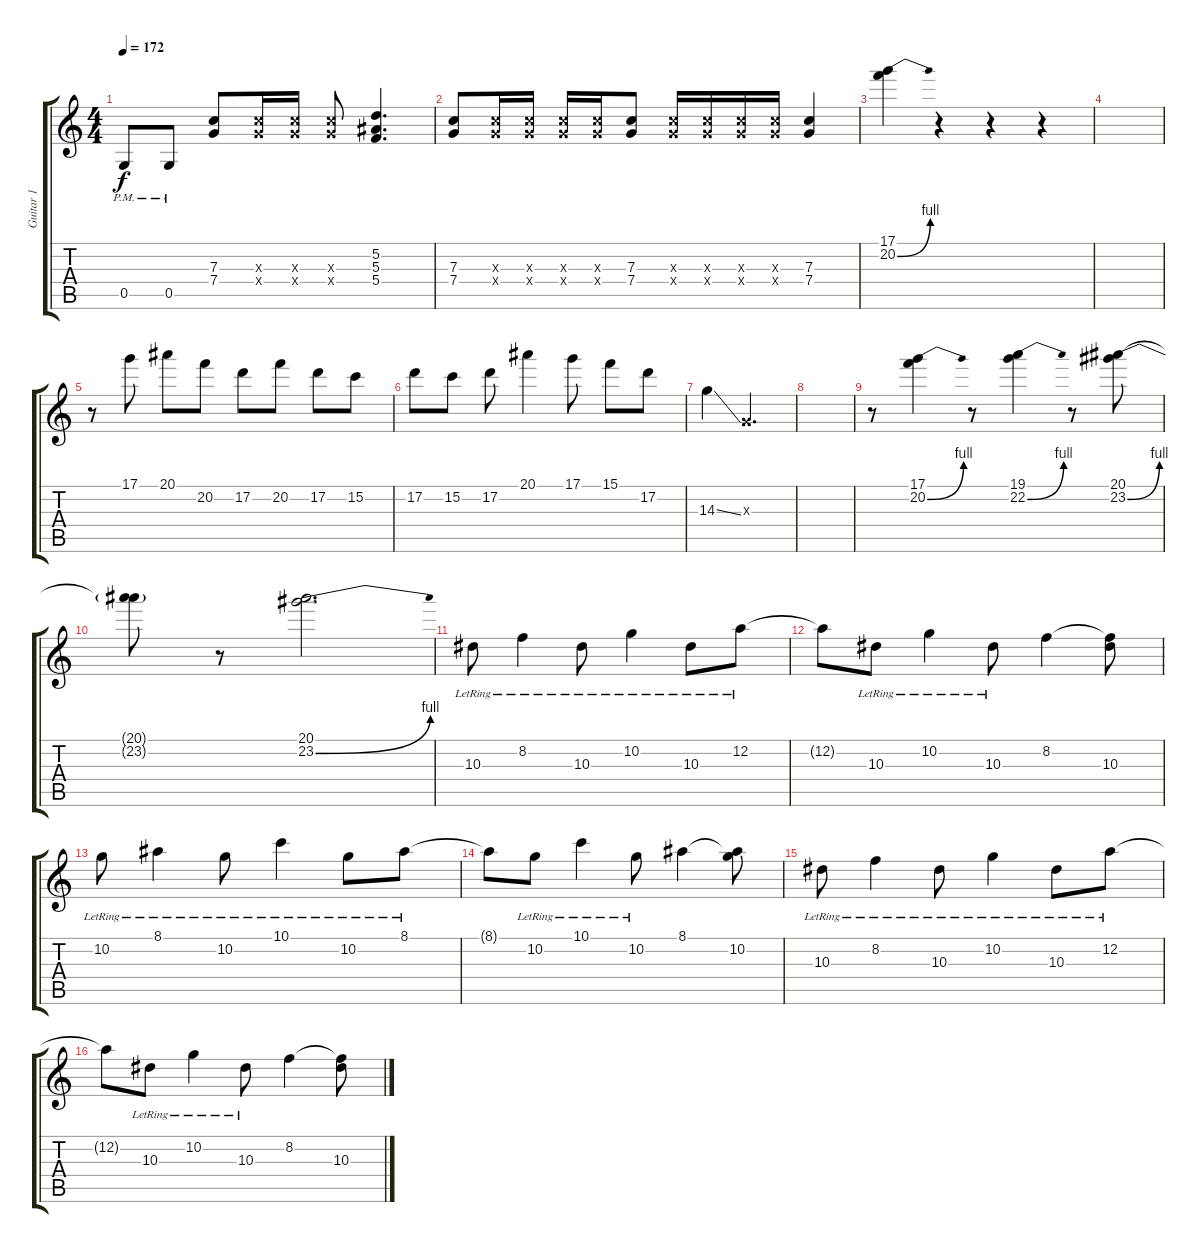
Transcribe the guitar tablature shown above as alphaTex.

\track ("Guitar 1" "Guitar 1") {instrument overdrivenguitar}
\staff {score tabs}
\tuning (D4 A3 F3 C3 G2 D2) {hide}
\ts (4 4)
\tempo 172
\clef g2
\ks c
0.5{pm}.8{dy f} 0.5{pm}.8 (7.3 7.4).8 (7.3{x} 7.4{x}).16 (7.3{x} 7.4{x}).16 (7.3{x} 7.4{x}).8 (5.2 5.3 5.4).4{d} |
(7.3 7.4).8 (7.3{x} 7.4{x}).16 (7.3{x} 7.4{x}).16 (7.3{x} 7.4{x}).16 (7.3{x} 7.4{x}).16 (7.3 7.4).8 (7.3{x} 7.4{x}).16 (7.3{x} 7.4{x}).16 (7.3{x} 7.4{x}).16 (7.3{x} 7.4{x}).16 (7.3 7.4).4 |
(17.1 20.2{be (bend 0 0 60 4)}).4 r.4 r.4 r.4 |
|
r.8 17.1.8 20.1.8 20.2.8 17.2.8 20.2.8 17.2.8 15.2.8 |
17.2.8 15.2.8 17.2.8 20.1.4 17.1.8 15.1.8 17.2.8 |
14.3{ss}.4 2.3{x}.2{d} |
|
r.8 (17.1 20.2{be (bend 0 0 60 4)}).4 r.8 (19.1 22.2{be (bend 0 0 60 4)}).4 r.8 (20.1 23.2{be (bend 0 0 60 4)}).8 |
(20.1{t} 23.2{t}).8 r.8 (20.1 23.2{be (bend 0 0 60 4)}).2{d} |
10.3{lr}.8 8.2{lr}.4 10.3{lr}.8 10.2{lr}.4 10.3{lr}.8 12.2{lr}.8 |
12.2{t}.8 10.3{lr}.8 10.2{lr}.4 10.3{lr}.8 8.2.4 (8.2{t} 10.3).8 |
10.2{lr}.8 8.1{lr}.4 10.2{lr}.8 10.1{lr}.4 10.2{lr}.8 8.1{lr}.8 |
8.1{t}.8 10.2{lr}.8 10.1{lr}.4 10.2{lr}.8 8.1.4 (8.1{t} 10.2).8 |
10.3{lr}.8 8.2{lr}.4 10.3{lr}.8 10.2{lr}.4 10.3{lr}.8 12.2{lr}.8 |
12.2{t}.8 10.3{lr}.8 10.2{lr}.4 10.3{lr}.8 8.2.4 (8.2{t} 10.3).8
